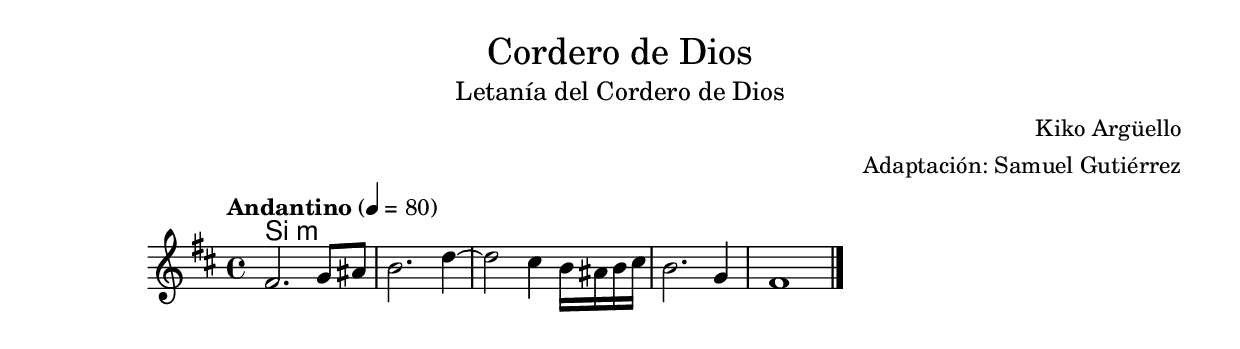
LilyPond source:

% La voz de mi amado - Flauta
% by serachsam

\language "espanol"
\version "2.23.2"

% --- Global parameters
%particle = 0
%jump = \break
%time = 4

% --- Includes

title = "Cordero de Dios"
subtitle = "Letanía del Cordero de Dios"
subsubtitle = ""
autor = "Kiko Argüello"
arranger = "Adaptación: Samuel Gutiérrez"
other = ""
papper = "letter"
size = 20

global = {
  \tempo "Andantino" 4 = 80
  \key do \minor
  \time 4/4
  
  s1*5
  \bar "|."
}

harmonies = \new ChordNames {
  \set ChordNames.midiInstrument = "church organ"
  \set ChordNames.midiMaximumVolume = #0.5
  \set chordChanges = ##t
  \chordmode {
    \italianChords

    do1:m |
    do1:m |
    do1:m |
    do1:m |
    do1:m |
  }
}


instrument = \relative do' {
  \compressEmptyMeasures
  \dynamicUp
  %\clef C

  sol2. lab8 si
  do2. mib4~
  mib2 re4 do16 si do re
  do2. lab4
  sol1
}

% \include "metronome.ily"

% --- Global size
%#(set-global-staff-size \size)

% --- Header
\header {
  title = \markup{\normal-text \title}
  subtitle = \markup{\normal-text \subtitle}
  subsubtitle = \markup{\normal-text \subsubtitle}
  composer = \autor
  arranger = \markup {\right-column { \arranger \other}}
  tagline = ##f
  breakbefore = ##t
}

% --- Music

% --- Harmony

% --- Sheet
\score {
  <<
    \transpose do si {\harmonies}
    \new Staff = "main" {
      <<
        \set Staff.midiInstrument = #"oboe"
        %\set Staff.midiMaximumVolume = #1.5
        <<
          \new Voice = "instrument" { \transpose do si { << \global \instrument >> }}
        >>
      >>
    }
  >>
  \layout {}
  \midi {}
}

% --- Paper
\paper {
  #(set-default-paper-size "letter")
  %page-breaking = #ly:page-turn-breaking
}
